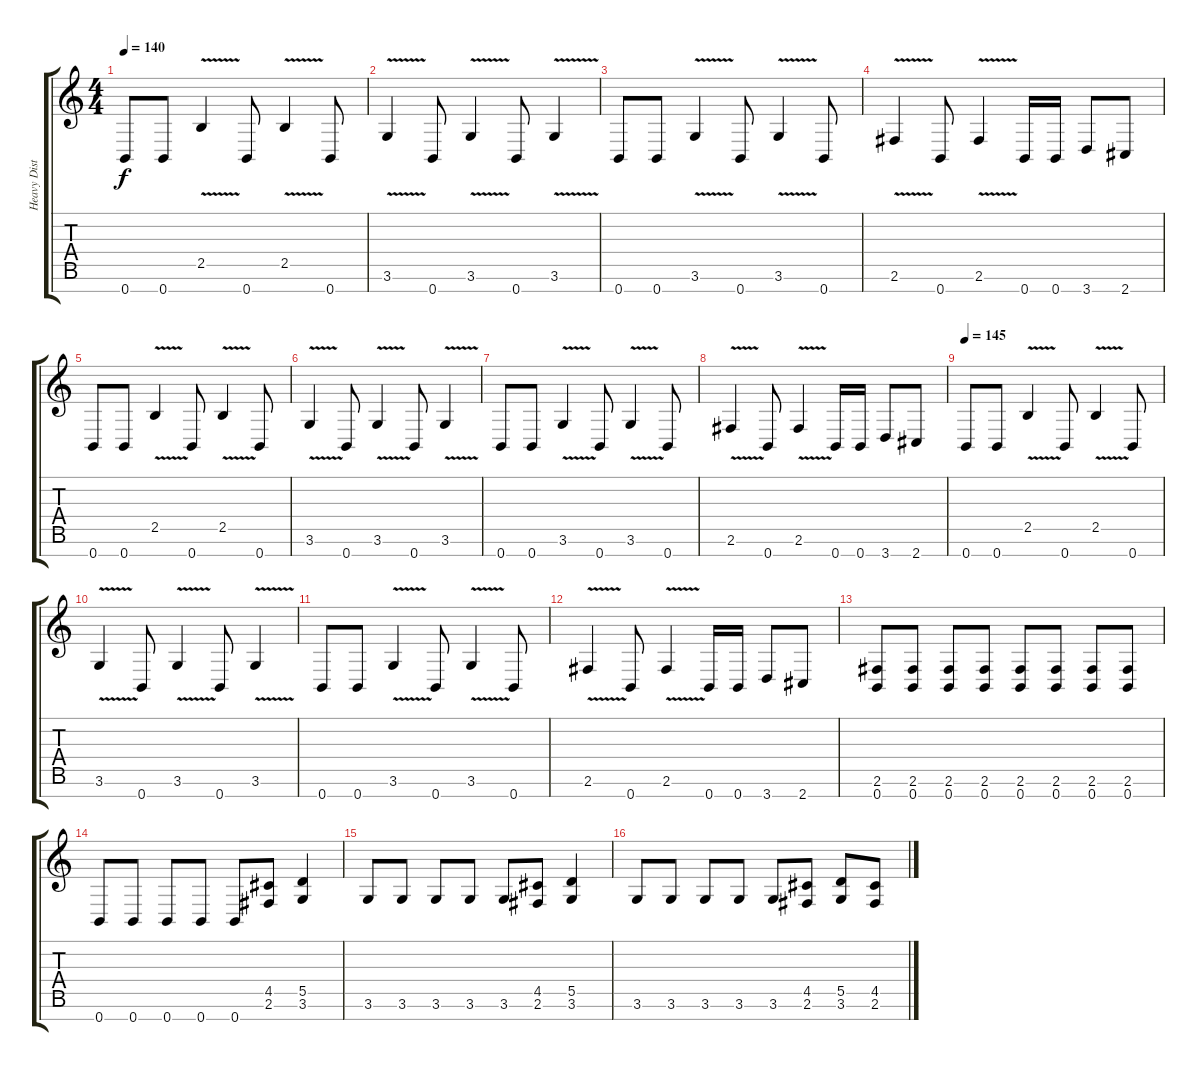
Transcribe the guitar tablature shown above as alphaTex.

\track ("Heavy Dist Guitar" "Heavy Dist") {instrument distortionguitar}
\staff {score tabs}
\tuning (E4 B3 G3 D3 A2 E2 B1) {hide}
\ts (4 4)
\tempo 140
\clef g2
\ks c
0.7.8{dy f} 0.7.8 2.5{v}.4 0.7.8 2.5{v}.4 0.7.8 |
3.6{v}.4 0.7.8 3.6{v}.4 0.7.8 3.6{v}.4 |
0.7.8 0.7.8 3.6{v}.4 0.7.8 3.6{v}.4 0.7.8 |
2.6{v}.4 0.7.8 2.6{v}.4 0.7.16 0.7.16 3.7.8 2.7.8 |
0.7.8 0.7.8 2.5{v}.4 0.7.8 2.5{v}.4 0.7.8 |
3.6{v}.4 0.7.8 3.6{v}.4 0.7.8 3.6{v}.4 |
0.7.8 0.7.8 3.6{v}.4 0.7.8 3.6{v}.4 0.7.8 |
2.6{v}.4 0.7.8 2.6{v}.4 0.7.16 0.7.16 3.7.8 2.7.8 |
\tempo 145
0.7.8 0.7.8 2.5{v}.4 0.7.8 2.5{v}.4 0.7.8 |
3.6{v}.4 0.7.8 3.6{v}.4 0.7.8 3.6{v}.4 |
0.7.8 0.7.8 3.6{v}.4 0.7.8 3.6{v}.4 0.7.8 |
2.6{v}.4 0.7.8 2.6{v}.4 0.7.16 0.7.16 3.7.8 2.7.8 |
(2.6 0.7).8 (2.6 0.7).8 (2.6 0.7).8 (2.6 0.7).8 (2.6 0.7).8 (2.6 0.7).8 (2.6 0.7).8 (2.6 0.7).8 |
0.7.8 0.7.8 0.7.8 0.7.8 0.7.8 (4.5 2.6).8 (5.5 3.6).4 |
3.6.8 3.6.8 3.6.8 3.6.8 3.6.8 (4.5 2.6).8 (5.5 3.6).4 |
3.6.8 3.6.8 3.6.8 3.6.8 3.6.8 (4.5 2.6).8 (5.5 3.6).8 (4.5 2.6).8
